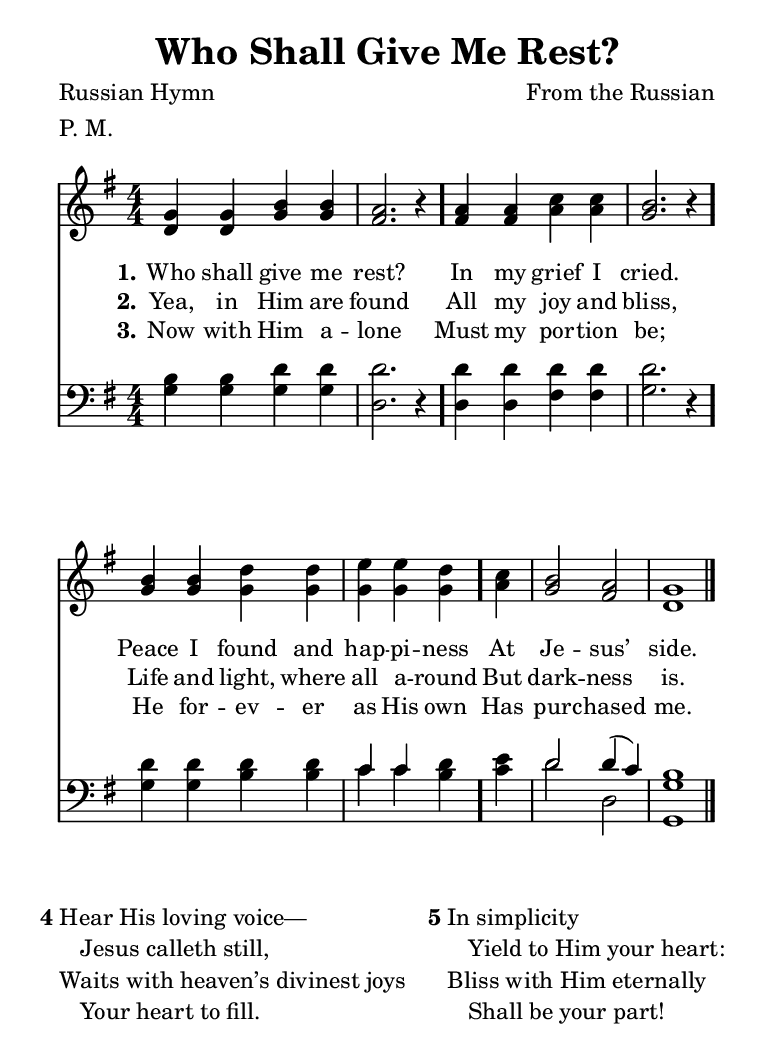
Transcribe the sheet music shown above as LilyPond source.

\include "common/global.ily"
\paper {
  \include "common/paper.ily"
  ragged-last-bottom = ##t
  systems-per-page = #(cond (is-eogsized 2) (#t #f))
  system-system-spacing.padding = 11
}

\header{
  %gospel
  hymnnumber = "125"
  title = "Who Shall Give Me Rest?"
  tunename = ""
  meter = "P. M."
  poet = "Russian Hymn"
  composer = "From the Russian"
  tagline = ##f
}

% for fermata in MIDI
ta = { \tempo 4=90 }
tb = { \tempo 4=45 }

patternAA = { c4 c c c | c2. c4 }

patternBA = { c4 c c c | c c c c | c2 c2      | c1 }
patternBB = { c4 c c c | c c c c | c2 c4( c4) | c1 }

global = {
  \include "common/overrides.ily"
  \override Staff.TimeSignature.style = #'numbered
  \time 4/4
  \override Score.MetronomeMark.transparent = ##t % hide all fermata changes too
  \ta
  \key g \major
  \autoBeamOff
}

notesSoprano = {
\global
\relative c'' {

  \changePitch \patternAA { g g b b | a r }
  \changePitch \patternAA { a a c c | b r }
  \changePitch \patternBA { b b d d | e e d c | b a | g }

  \bar "|."

}
}

notesAlto = {
\global
\relative e' {

  \changePitch \patternAA { d d g g | fis r }
  \changePitch \patternAA { fis fis a a | g r }
  \changePitch \patternBA { g g g g | g g g a | g fis | d }

}
}

notesTenor = {
\global
\relative a {

  \changePitch \patternAA { b b d d | d r }
  \changePitch \patternAA { d d d d | d r }
  \changePitch \patternBB { d d d d | c c d e | d d( c) | b }

}
}

notesBass = {
\global
\relative f {

  \changePitch \patternAA { g g g g | d r }
  \changePitch \patternAA { d d fis fis | g r }
  \changePitch \patternBA { g g b b | c c b c | d d, | <g, g'> }

}
}

wordsA = \lyricmode {
\set stanza = "1."

Who shall give me rest? \bar "."
In my grief I cried. \bar "."
Peace I found and hap -- pi -- ness \bar "."
At Je -- sus’ side. \bar "."

}

wordsB = \lyricmode {
\set stanza = "2."

Yea, in Him are found
All my joy and bliss,
Life and light, where all a -- round
But dark -- ness is.

}

wordsC = \lyricmode {
\set stanza = "3."

Now with Him a -- lone
Must my por -- tion be;
He for -- ev -- er as His own
Has pur -- chased me.

}

wordsD = \markuplist {

\line { Hear His loving voice— }
\line { { \hspace #2 } Jesus calleth still, }
\line { Waits with heaven’s divinest joys }
\line { { \hspace #2 } Your heart to fill. }

}

wordsE = \markuplist {

\line { In simplicity }
\line { { \hspace #2 } Yield to Him your heart: }
\line { Bliss with Him eternally }
\line { { \hspace #2 } Shall be your part! }

}

\score {
  \context ChoirStaff <<
    \context Staff = upper <<
      \set Staff.autoBeaming = ##f
      \set ChoirStaff.systemStartDelimiter = #'SystemStartBar
      \set ChoirStaff.printPartCombineTexts = ##f
      \partcombine #'(2 . 9) \notesSoprano \notesAlto
      \context NullVoice = sopranos { \voiceOne << \notesSoprano >> }
      \context NullVoice = altos { \voiceTwo << \notesAlto >> }
      \context Lyrics = one   \lyricsto sopranos \wordsA
      \context Lyrics = two   \lyricsto sopranos \wordsB
      \context Lyrics = three \lyricsto sopranos \wordsC
    >>
    \context Staff = men <<
      \set Staff.autoBeaming = ##f
      \clef bass
      \set ChoirStaff.printPartCombineTexts = ##f
      \partcombine #'(2 . 9) \notesTenor \notesBass
      \context NullVoice = tenors { \voiceOne << \notesTenor >> }
      \context NullVoice = basses { \voiceTwo << \notesBass >> }
    >>
  >>
  \layout {
    \include "common/layout.ily"
  }
  \midi{
    \include "common/midi.ily"
  }
}

\noPageBreak

\markup { \fill-line {
  \hspace #0.1
  \line{ \bold 4 \column { \wordsD } }
  \hspace #0.1
  \line{ \bold 5 \column { \wordsE } }
  \hspace #0.1
} }

\version "2.19.49"  % necessary for upgrading to future LilyPond versions.

% vi:set et ts=2 sw=2 ai nocindent syntax=lilypond:
